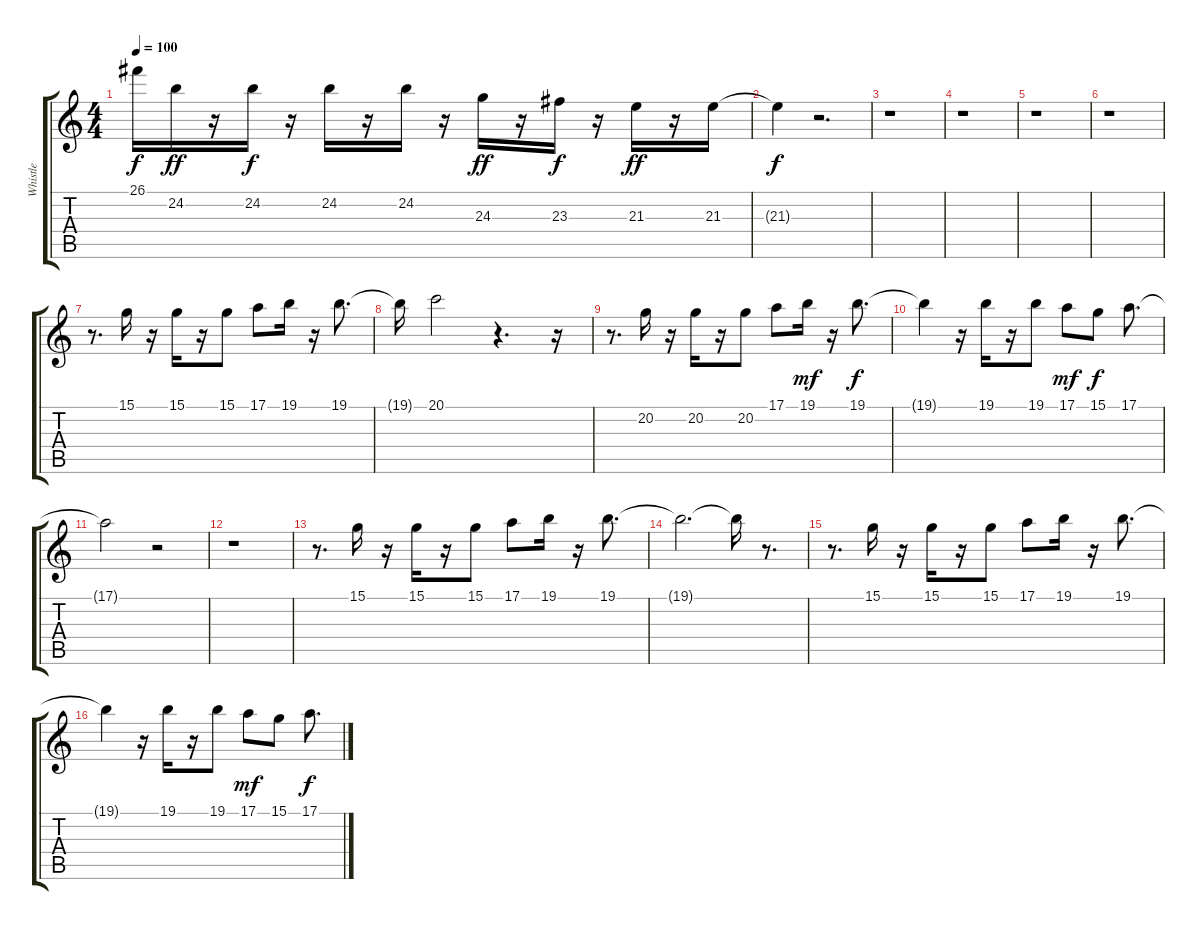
\track ("Whistle" "Whistle") {instrument whistle}
\staff {score tabs}
\tuning (E4 B3 G3 D3 A2 E2) {hide}
\ts (4 4)
\tempo 100
\clef g2
\ks c
26.1{t}.16{dy f} 24.2.16{dy ff} r.16 24.2.16{dy f} r.16 24.2.16 r.16 24.2.16 r.16 24.3.16{dy ff} r.16 23.3.16{dy f} r.16 21.3.16{dy ff} r.16 21.3.16 |
21.3{t}.4{dy f} r.2{d} |
r.1 |
r.1 |
r.1 |
r.1 |
r.8{d} 15.1.16 r.16 15.1.16 r.16 15.1.8 17.1.8 19.1.16 r.16 19.1.8{d} |
19.1{t}.16 20.1.2 r.4{d} r.16 |
r.8{d} 20.2.16 r.16 20.2.16 r.16 20.2.8 17.1.8 19.1.16{dy mf} r.16 19.1.8{d dy f} |
19.1{t}.4 r.16 19.1.16 r.16 19.1.8 17.1.8{dy mf} 15.1.8{dy f} 17.1.8{d} |
17.1{t}.2 r.2 |
r.1 |
r.8{d} 15.1.16 r.16 15.1.16 r.16 15.1.8 17.1.8 19.1.16 r.16 19.1.8{d} |
19.1{t}.2{d} 19.1{t}.16 r.8{d} |
r.8{d} 15.1.16 r.16 15.1.16 r.16 15.1.8 17.1.8 19.1.16 r.16 19.1.8{d} |
19.1{t}.4 r.16 19.1.16 r.16 19.1.8 17.1.8{dy mf} 15.1.8 17.1.8{d dy f}
